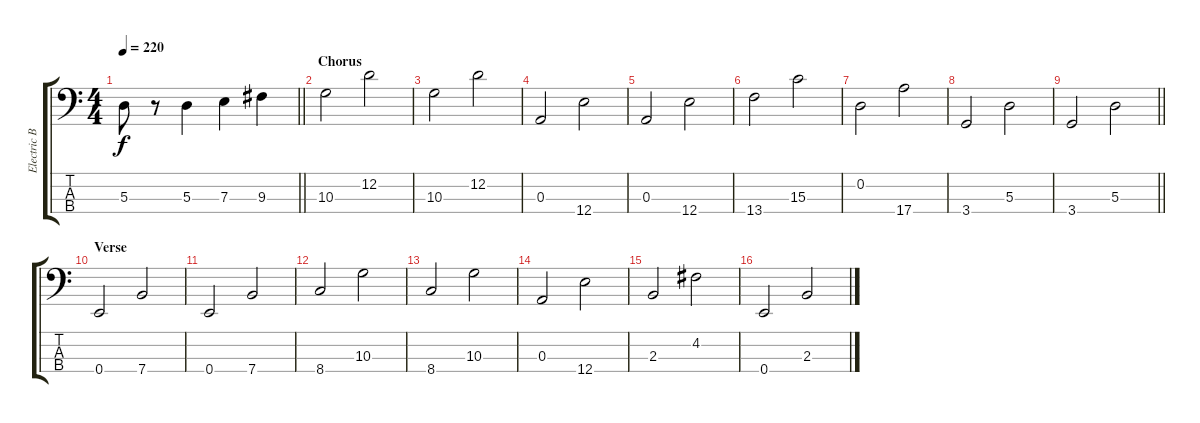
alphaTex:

\track ("Electric Bass (Finger)    " "Electric B") {instrument electricbassfinger}
\staff {score tabs}
\tuning (G2 D2 A1 E1) {hide}
\ts (4 4)
\tempo 220
\clef f4
\barLineRight lightlight
\ks c
5.3.8{dy f} r.8 5.3.4 7.3.4 9.3.4 |
\section ("" "Chorus")
10.3.2 12.2.2 |
10.3.2 12.2.2 |
0.3.2 12.4.2 |
0.3.2 12.4.2 |
13.4.2 15.3.2 |
0.2.2 17.4.2 |
3.4.2 5.3.2 |
\barLineRight lightlight
3.4.2 5.3.2 |
\section ("" "Verse")
0.4.2 7.4.2 |
0.4.2 7.4.2 |
8.4.2 10.3.2 |
8.4.2 10.3.2 |
0.3.2 12.4.2 |
2.3.2 4.2.2 |
0.4.2 2.3.2
